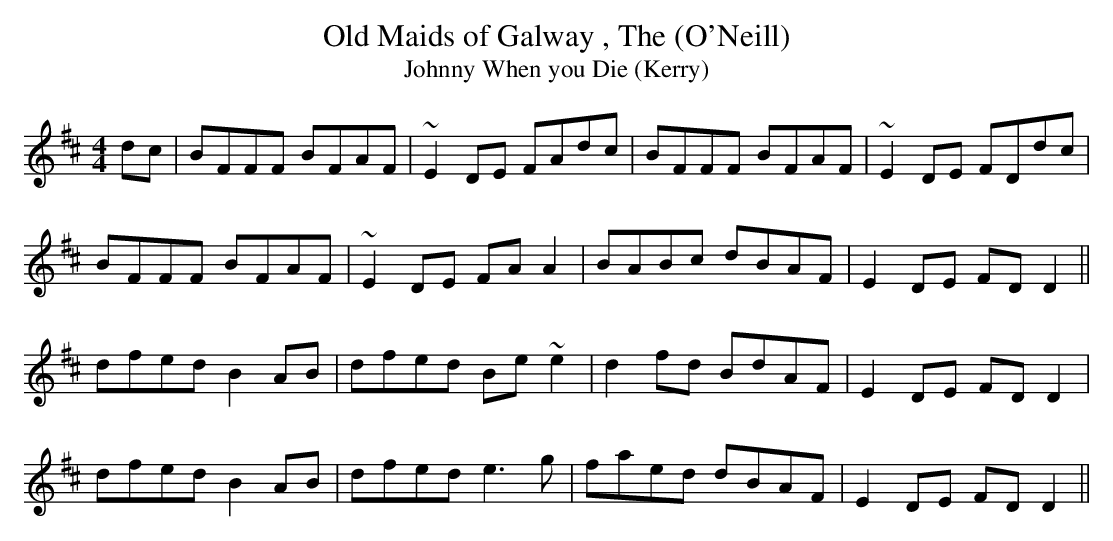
X:1
T:Old Maids of Galway , The (O'Neill)
T:Johnny When you Die (Kerry)
M:4/4
L:1/8
K:D
dc|BFFF BFAF|~E2DE FAdc|BFFF BFAF|~E2DE FDdc|
BFFF BFAF|~E2DE FAA2|BABc dBAF|E2DE FDD2||
dfed B2AB|dfed Be~e2|d2fd BdAF|E2DE FDD2|
dfed B2AB|dfed e3g|faed dBAF|E2DE FDD2||
